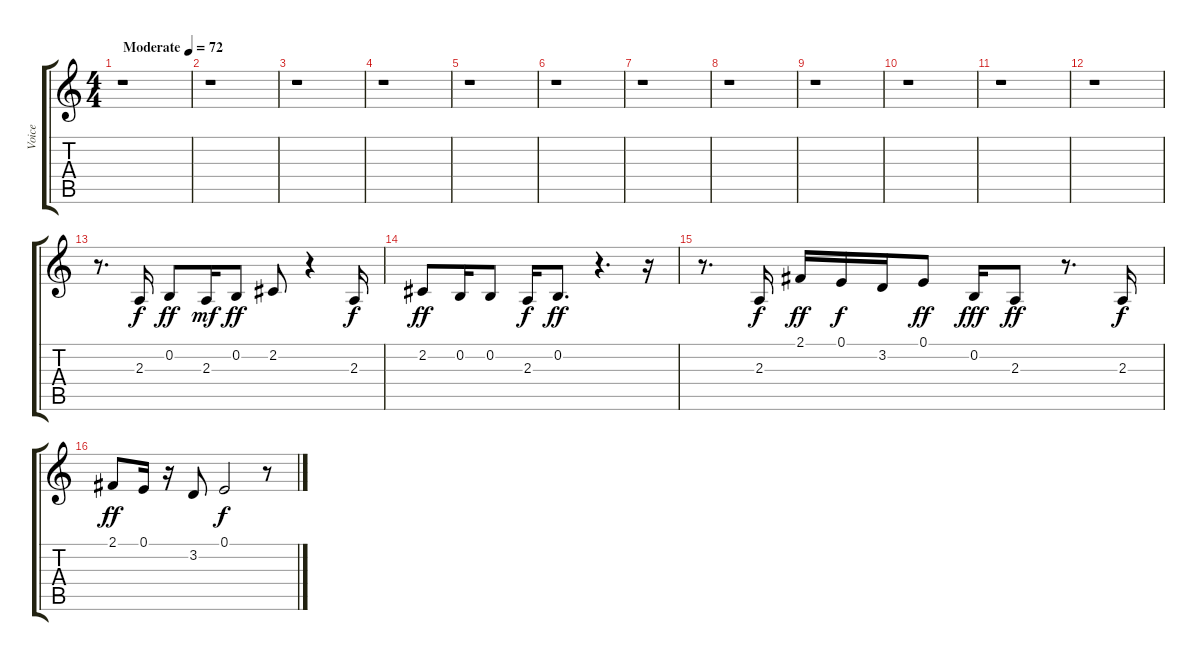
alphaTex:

\track ("Voice" "Voice") {instrument tenorsax}
\staff {score tabs}
\tuning (E4 B3 G3 D3 A2 E2) {hide}
\ts (4 4)
\tempo (72 "Moderate")
\clef g2
\ks c
r.1{dy f instrument tenorsax} |
r.1 |
r.1 |
r.1 |
r.1 |
r.1 |
r.1 |
r.1 |
r.1 |
r.1 |
r.1 |
r.1 |
r.8{d} 2.3.16 0.2.8{dy ff} 2.3.16{dy mf} 0.2.8{dy ff} 2.2.8 r.4 2.3.16{dy f} |
2.2.8{dy ff} 0.2.16 0.2.8 2.3.16{dy f} 0.2.8{d dy ff} r.4{d} r.16 |
r.8{d} 2.3.16{dy f} 2.1.16{dy ff} 0.1.16{dy f} 3.2.16 0.1.8{dy ff} 0.2.16{dy fff} 2.3.8{dy ff} r.8{d} 2.3.16{dy f} |
2.1.8{dy ff} 0.1.16 r.16 3.2.8 0.1.2{dy f} r.8
